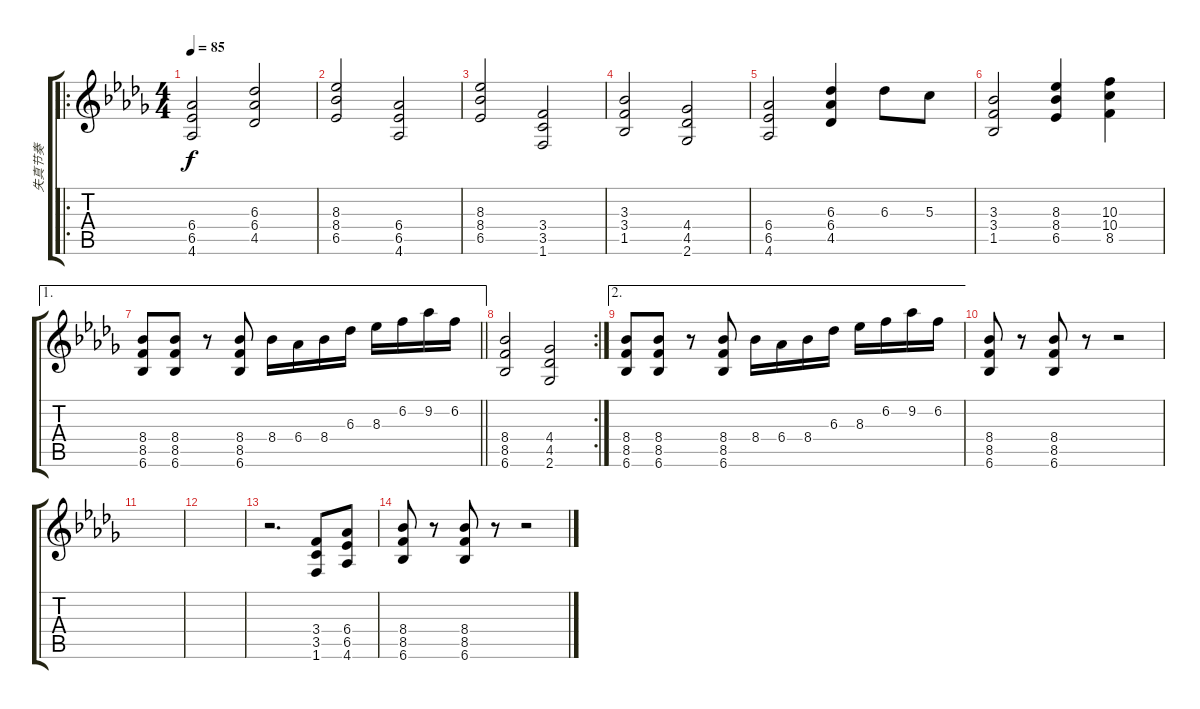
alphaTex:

\track ("失真节奏" "失真节奏") {instrument distortionguitar}
\staff {score tabs}
\tuning (E4 B3 G3 D3 A2 E2) {hide}
\ro
\ts (4 4)
\tempo 85
\clef g2
\ks db
(6.4 6.5 4.6).2{dy f} (6.3 6.4 4.5).2 |
(8.3 8.4 6.5).2 (6.4 6.5 4.6).2 |
(8.3 8.4 6.5).2 (3.4 3.5 1.6).2 |
(3.3 3.4 1.5).2 (4.4 4.5 2.6).2 |
(6.4 6.5 4.6).2 (6.3 6.4 4.5).4 6.3.8 5.3.8 |
(3.3 3.4 1.5).2 (8.3 8.4 6.5).4 (10.3 10.4 8.5).4 |
\ae 1
\barLineRight lightlight
(8.4 8.5 6.6).8 (8.4 8.5 6.6).8 r.8 (8.4 8.5 6.6).8 8.4.16 6.4.16 8.4.16 6.3.16 8.3.16 6.2.16 9.2.16 6.2.16 |
\rc 2
(8.4 8.5 6.6).2 (4.4 4.5 2.6).2 |
\ae 2
(8.4 8.5 6.6).8 (8.4 8.5 6.6).8 r.8 (8.4 8.5 6.6).8 8.4.16 6.4.16 8.4.16 6.3.16 8.3.16 6.2.16 9.2.16 6.2.16 |
(8.4 8.5 6.6).8 r.8 (8.4 8.5 6.6).8 r.8 r.2 |
|
|
r.2{d} (3.4 3.5 1.6).8 (6.4 6.5 4.6).8 |
(8.4 8.5 6.6).8 r.8 (8.4 8.5 6.6).8 r.8 r.2
